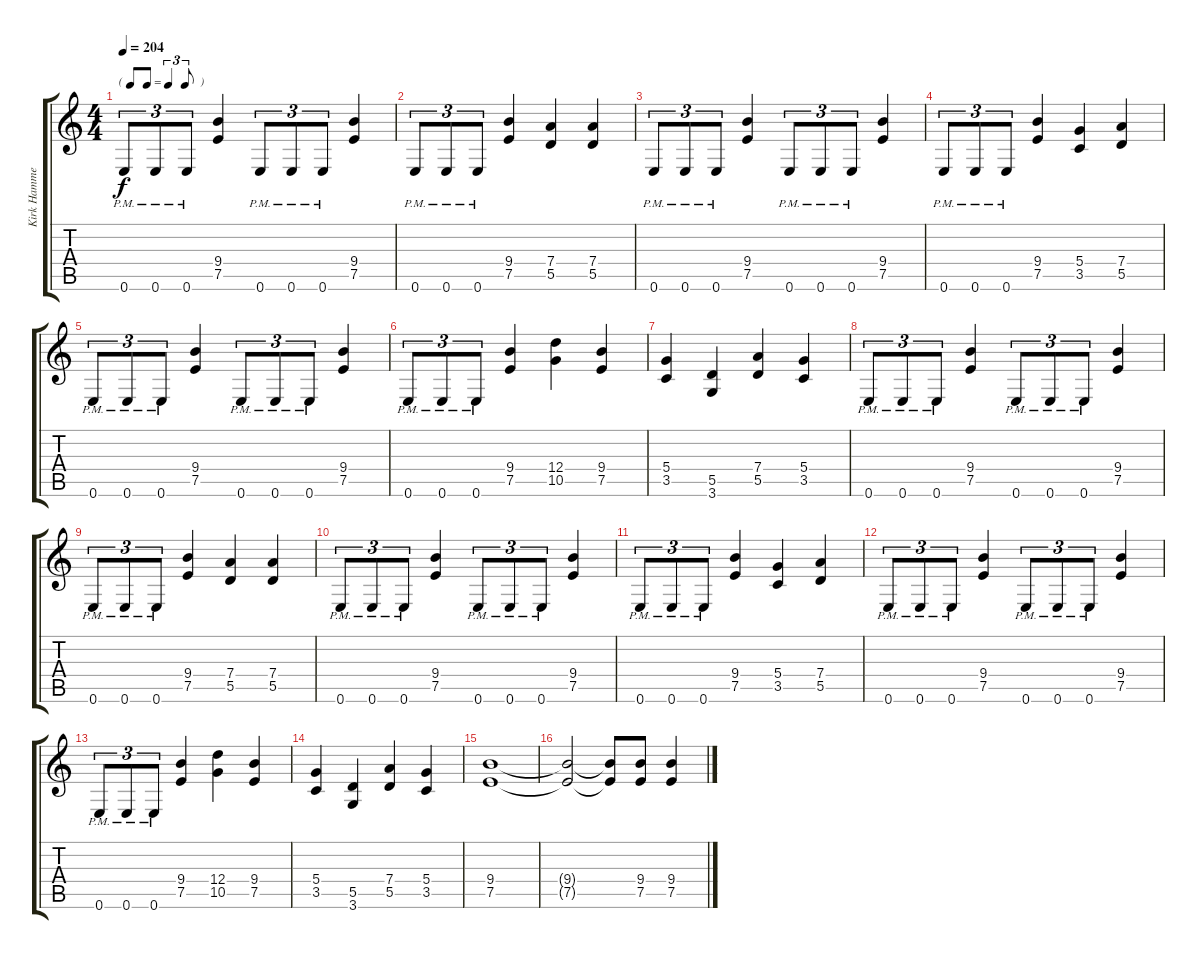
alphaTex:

\track ("Kirk Hammett" "Kirk Hamme") {instrument distortionguitar}
\staff {score tabs}
\tuning (E4 B3 G3 D3 A2 E2) {hide}
\ts (4 4)
\tf triplet8th
\tempo 204
\clef g2
\ks c
0.6{pm}.8{tu (3 2) dy f} 0.6{pm}.8{tu (3 2)} 0.6{pm}.8{tu (3 2)} (9.4 7.5).4 0.6{pm}.8{tu (3 2)} 0.6{pm}.8{tu (3 2)} 0.6{pm}.8{tu (3 2)} (9.4 7.5).4 |
0.6{pm}.8{tu (3 2)} 0.6{pm}.8{tu (3 2)} 0.6{pm}.8{tu (3 2)} (9.4 7.5).4 (7.4 5.5).4 (7.4 5.5).4 |
0.6{pm}.8{tu (3 2)} 0.6{pm}.8{tu (3 2)} 0.6{pm}.8{tu (3 2)} (9.4 7.5).4 0.6{pm}.8{tu (3 2)} 0.6{pm}.8{tu (3 2)} 0.6{pm}.8{tu (3 2)} (9.4 7.5).4 |
0.6{pm}.8{tu (3 2)} 0.6{pm}.8{tu (3 2)} 0.6{pm}.8{tu (3 2)} (9.4 7.5).4 (5.4 3.5).4 (7.4 5.5).4 |
0.6{pm}.8{tu (3 2)} 0.6{pm}.8{tu (3 2)} 0.6{pm}.8{tu (3 2)} (9.4 7.5).4 0.6{pm}.8{tu (3 2)} 0.6{pm}.8{tu (3 2)} 0.6{pm}.8{tu (3 2)} (9.4 7.5).4 |
0.6{pm}.8{tu (3 2)} 0.6{pm}.8{tu (3 2)} 0.6{pm}.8{tu (3 2)} (9.4 7.5).4 (12.4 10.5).4 (9.4 7.5).4 |
(5.4 3.5).4 (5.5 3.6).4 (7.4 5.5).4 (5.4 3.5).4 |
0.6{pm}.8{tu (3 2)} 0.6{pm}.8{tu (3 2)} 0.6{pm}.8{tu (3 2)} (9.4 7.5).4 0.6{pm}.8{tu (3 2)} 0.6{pm}.8{tu (3 2)} 0.6{pm}.8{tu (3 2)} (9.4 7.5).4 |
0.6{pm}.8{tu (3 2)} 0.6{pm}.8{tu (3 2)} 0.6{pm}.8{tu (3 2)} (9.4 7.5).4 (7.4 5.5).4 (7.4 5.5).4 |
0.6{pm}.8{tu (3 2)} 0.6{pm}.8{tu (3 2)} 0.6{pm}.8{tu (3 2)} (9.4 7.5).4 0.6{pm}.8{tu (3 2)} 0.6{pm}.8{tu (3 2)} 0.6{pm}.8{tu (3 2)} (9.4 7.5).4 |
0.6{pm}.8{tu (3 2)} 0.6{pm}.8{tu (3 2)} 0.6{pm}.8{tu (3 2)} (9.4 7.5).4 (5.4 3.5).4 (7.4 5.5).4 |
0.6{pm}.8{tu (3 2)} 0.6{pm}.8{tu (3 2)} 0.6{pm}.8{tu (3 2)} (9.4 7.5).4 0.6{pm}.8{tu (3 2)} 0.6{pm}.8{tu (3 2)} 0.6{pm}.8{tu (3 2)} (9.4 7.5).4 |
0.6{pm}.8{tu (3 2)} 0.6{pm}.8{tu (3 2)} 0.6{pm}.8{tu (3 2)} (9.4 7.5).4 (12.4 10.5).4 (9.4 7.5).4 |
(5.4 3.5).4 (5.5 3.6).4 (7.4 5.5).4 (5.4 3.5).4 |
(9.4 7.5).1 |
(9.4{t} 7.5{t}).2 (9.4{t} 7.5{t}).8 (9.4 7.5).8 (9.4 7.5).4
